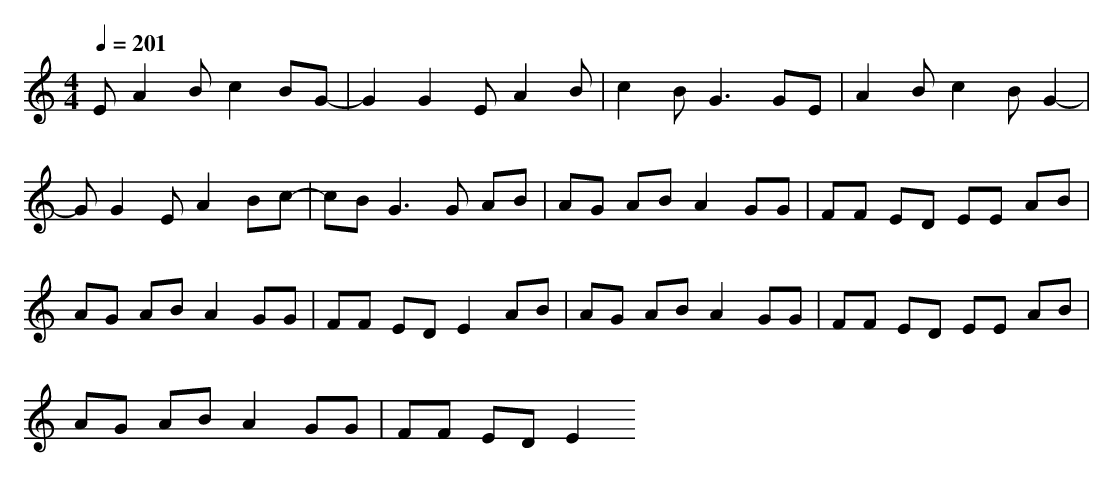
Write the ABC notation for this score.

X:1
T:
M: 4/4
L: 1/8
Q:1/4=201
K:C % 0 sharps
EA2B c2 BG-|G2 G2 EA2B|c2 B2<G2 GE|A2 Bc2B G2-|
GG2E A2 Bc-|cB2<G2G AB|AG AB A2 GG|FF ED EE AB|
AG AB A2 GG|FF ED E2 AB|AG AB A2 GG|FF ED EE AB|
AG AB A2 GG|FF ED E2
